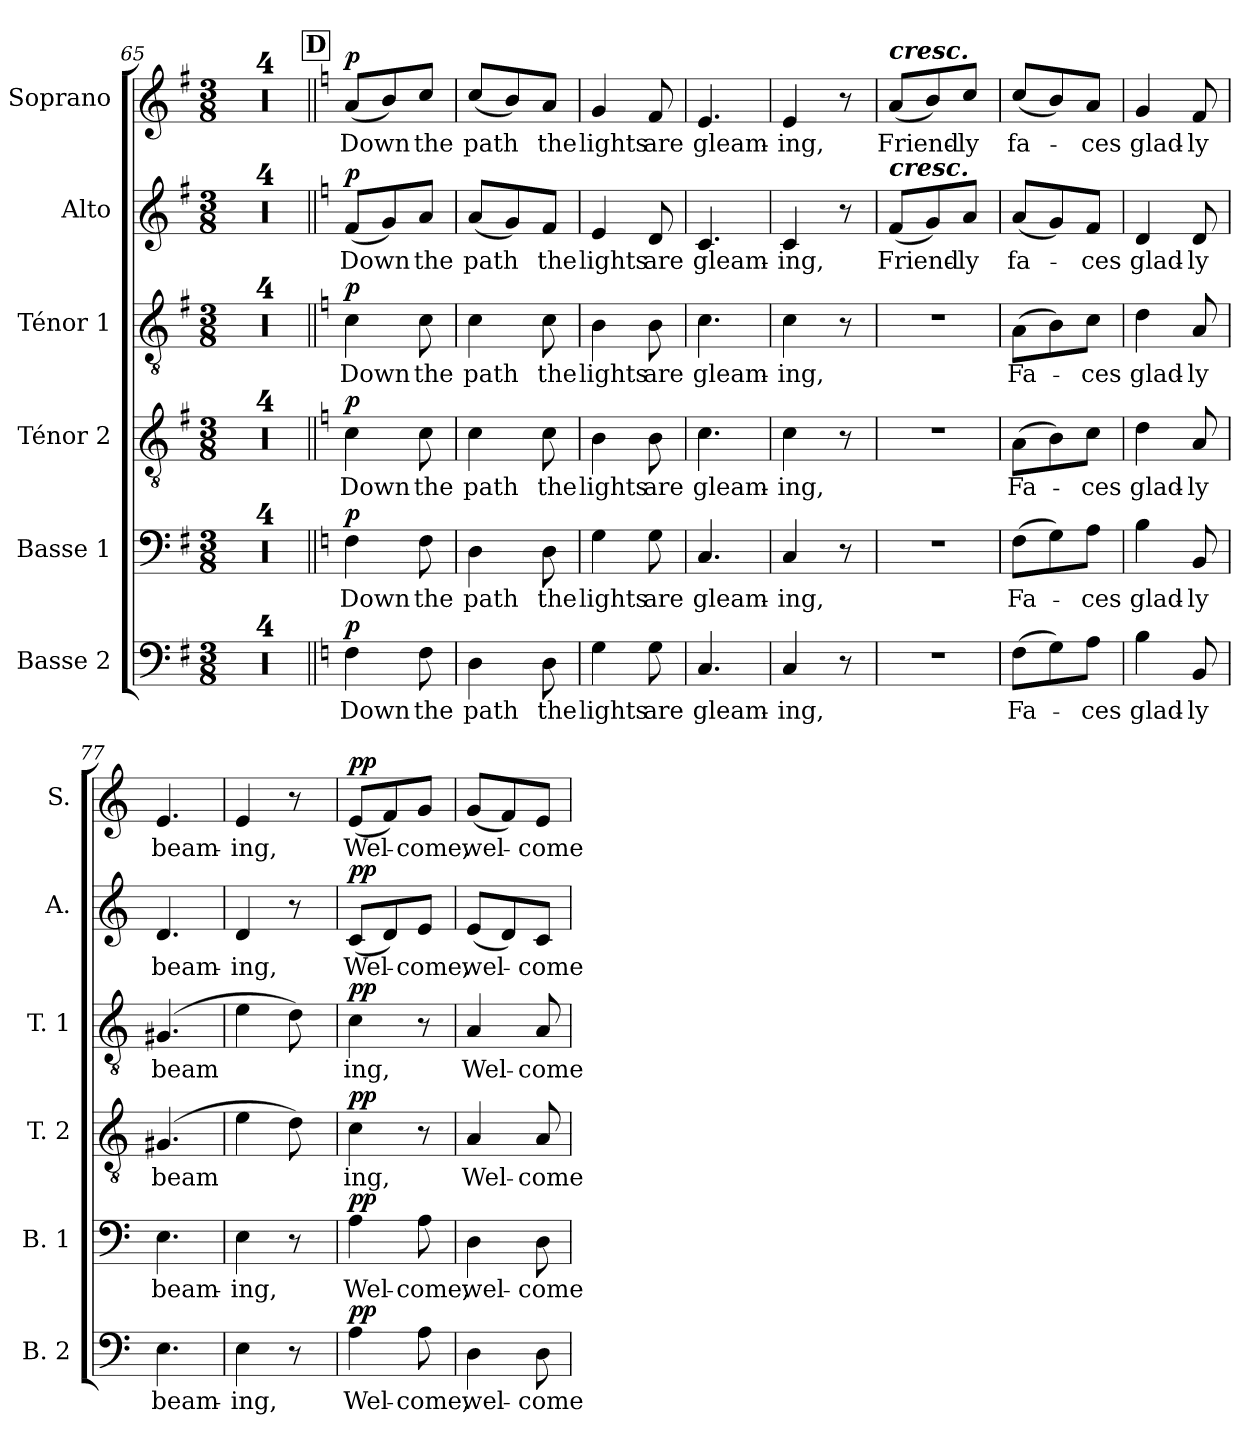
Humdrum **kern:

**kern	**text	**dynam	**kern	**text	**dynam	**kern	**text	**dynam	**kern	**text	**dynam	**kern	**text	**dynam	**kern	**text	**dynam
*part6	*part6	*part6	*part5	*part5	*part5	*part4	*part4	*part4	*part3	*part3	*part3	*part2	*part2	*part2	*part1	*part1	*part1
*staff6	*staff6	*staff6	*staff5	*staff5	*staff5	*staff4	*staff4	*staff4	*staff3	*staff3	*staff3	*staff2	*staff2	*staff2	*staff1	*staff1	*staff1
*I"Basse 2	*	*	*I"Basse 1	*	*	*I"Ténor 2	*	*	*I"Ténor 1	*	*	*I"Alto	*	*	*I"Soprano	*	*
*I'B. 2	*	*	*I'B. 1	*	*	*I'T. 2	*	*	*I'T. 1	*	*	*I'A.	*	*	*I'S.	*	*
*clefF4	*	*	*clefF4	*	*	*clefGv2	*	*	*clefGv2	*	*	*clefG2	*	*	*clefG2	*	*
*k[f#]	*	*	*k[f#]	*	*	*k[f#]	*	*	*k[f#]	*	*	*k[f#]	*	*	*k[f#]	*	*
*M3/8	*	*	*M3/8	*	*	*M3/8	*	*	*M3/8	*	*	*M3/8	*	*	*M3/8	*	*
=65	=65	=65	=65	=65	=65	=65	=65	=65	=65	=65	=65	=65	=65	=65	=65	=65	=65
4.r	.	.	4.r	.	.	4.r	.	.	4.r	.	.	4.r	.	.	4.r	.	.
=66	=66	=66	=66	=66	=66	=66	=66	=66	=66	=66	=66	=66	=66	=66	=66	=66	=66
4.r	.	.	4.r	.	.	4.r	.	.	4.r	.	.	4.r	.	.	4.r	.	.
=67	=67	=67	=67	=67	=67	=67	=67	=67	=67	=67	=67	=67	=67	=67	=67	=67	=67
4.r	.	.	4.r	.	.	4.r	.	.	4.r	.	.	4.r	.	.	4.r	.	.
=68	=68	=68	=68	=68	=68	=68	=68	=68	=68	=68	=68	=68	=68	=68	=68	=68	=68
4.r	.	.	4.r	.	.	4.r	.	.	4.r	.	.	4.r	.	.	4.r	.	.
!!LO:REH:place=s1:a:B:fs=14:t=D
=69||	=69||	=69||	=69||	=69||	=69||	=69||	=69||	=69||	=69||	=69||	=69||	=69||	=69||	=69||	=69||	=69||	=69||
*k[]	*	*	*k[]	*	*	*k[]	*	*	*k[]	*	*	*k[]	*	*	*k[]	*	*
!	!LO:LY:b	!LO:DY:a	!	!LO:LY:b	!LO:DY:a	!	!LO:LY:b	!LO:DY:a	!	!LO:LY:b	!LO:DY:a	!	!LO:LY:b	!LO:DY:a	!	!LO:LY:b	!LO:DY:a
4F\	Down	p	4F\	Down	p	4c\	Down	p	4c\	Down	p	(<8f/L	Down	p	(<8a/L	Down	p
.	.	.	.	.	.	.	.	.	.	.	.	8g/)	.	.	8b/)	.	.
!	!LO:LY:b	!	!	!LO:LY:b	!	!	!LO:LY:b	!	!	!LO:LY:b	!	!	!LO:LY:b	!	!	!LO:LY:b	!
8F\	the	.	8F\	the	.	8c\	the	.	8c\	the	.	8a/J	the	.	8cc/J	the	.
=70	=70	=70	=70	=70	=70	=70	=70	=70	=70	=70	=70	=70	=70	=70	=70	=70	=70
!	!LO:LY:b	!	!	!LO:LY:b	!	!	!LO:LY:b	!	!	!LO:LY:b	!	!	!LO:LY:b	!	!	!LO:LY:b	!
4D\	path	.	4D\	path	.	4c\	path	.	4c\	path	.	(<8a/L	path	.	(<8cc/L	path	.
.	.	.	.	.	.	.	.	.	.	.	.	8g/)	.	.	8b/)	.	.
!	!LO:LY:b	!	!	!LO:LY:b	!	!	!LO:LY:b	!	!	!LO:LY:b	!	!	!LO:LY:b	!	!	!LO:LY:b	!
8D\	the	.	8D\	the	.	8c\	the	.	8c\	the	.	8f/J	the	.	8a/J	the	.
=71	=71	=71	=71	=71	=71	=71	=71	=71	=71	=71	=71	=71	=71	=71	=71	=71	=71
!	!LO:LY:b	!	!	!LO:LY:b	!	!	!LO:LY:b	!	!	!LO:LY:b	!	!	!LO:LY:b	!	!	!LO:LY:b	!
4G\	lights	.	4G\	lights	.	4B\	lights	.	4B\	lights	.	4e/	lights	.	4g/	lights	.
!	!LO:LY:b	!	!	!LO:LY:b	!	!	!LO:LY:b	!	!	!LO:LY:b	!	!	!LO:LY:b	!	!	!LO:LY:b	!
8G\	are	.	8G\	are	.	8B\	are	.	8B\	are	.	8d/	are	.	8f/	are	.
=72	=72	=72	=72	=72	=72	=72	=72	=72	=72	=72	=72	=72	=72	=72	=72	=72	=72
!	!LO:LY:b	!	!	!LO:LY:b	!	!	!LO:LY:b	!	!	!LO:LY:b	!	!	!LO:LY:b	!	!	!LO:LY:b	!
4.C/	gleam-	.	4.C/	gleam-	.	4.c\	gleam-	.	4.c\	gleam-	.	4.c/	gleam-	.	4.e/	gleam-	.
=73	=73	=73	=73	=73	=73	=73	=73	=73	=73	=73	=73	=73	=73	=73	=73	=73	=73
!	!LO:LY:b	!	!	!LO:LY:b	!	!	!LO:LY:b	!	!	!LO:LY:b	!	!	!LO:LY:b	!	!	!LO:LY:b	!
4C/	-ing,	.	4C/	-ing,	.	4c\	-ing,	.	4c\	-ing,	.	4c/	-ing,	.	4e/	-ing,	.
8r	.	.	8r	.	.	8r	.	.	8r	.	.	8r	.	.	8r	.	.
=74	=74	=74	=74	=74	=74	=74	=74	=74	=74	=74	=74	=74	=74	=74	=74	=74	=74
!	!	!	!	!	!	!	!	!	!	!	!	!	!	!	!LO:TX:a:Bi:t=cresc.	!	!
!	!	!	!	!	!	!	!	!	!	!	!	!LO:TX:a:Bi:t=cresc.	!	!	!	!	!
!	!	!	!	!	!	!	!	!	!	!	!	!	!LO:LY:b	!	!	!LO:LY:b	!
4.r	.	.	4.r	.	.	4.r	.	.	4.r	.	.	(<8f/L	Friend-	.	(>8a/L	Friend-	.
.	.	.	.	.	.	.	.	.	.	.	.	8g/)	.	.	8b/)	.	.
!	!	!	!	!	!	!	!	!	!	!	!	!	!LO:LY:b	!	!	!LO:LY:b	!
.	.	.	.	.	.	.	.	.	.	.	.	8a/J	-ly	.	8cc/J	-ly	.
=75	=75	=75	=75	=75	=75	=75	=75	=75	=75	=75	=75	=75	=75	=75	=75	=75	=75
!	!LO:LY:b	!	!	!LO:LY:b	!	!	!LO:LY:b	!	!	!LO:LY:b	!	!	!LO:LY:b	!	!	!LO:LY:b	!
(>8F\L	Fa-	.	(>8F\L	Fa-	.	(>8A\L	Fa-	.	(>8A\L	Fa-	.	(<8a/L	fa-	.	(<8cc/L	fa-	.
8G\)	.	.	8G\)	.	.	8B\)	.	.	8B\)	.	.	8g/)	.	.	8b/)	.	.
!	!LO:LY:b	!	!	!LO:LY:b	!	!	!LO:LY:b	!	!	!LO:LY:b	!	!	!LO:LY:b	!	!	!LO:LY:b	!
8A\J	-ces	.	8A\J	-ces	.	8c\J	-ces	.	8c\J	-ces	.	8f/J	-ces	.	8a/J	-ces	.
=76	=76	=76	=76	=76	=76	=76	=76	=76	=76	=76	=76	=76	=76	=76	=76	=76	=76
!	!LO:LY:b	!	!	!LO:LY:b	!	!	!LO:LY:b	!	!	!LO:LY:b	!	!	!LO:LY:b	!	!	!LO:LY:b	!
4B\	glad-	.	4B\	glad-	.	4d\	glad-	.	4d\	glad-	.	4d/	glad-	.	4g/	glad-	.
!	!LO:LY:b	!	!	!LO:LY:b	!	!	!LO:LY:b	!	!	!LO:LY:b	!	!	!LO:LY:b	!	!	!LO:LY:b	!
8BB/	-ly	.	8BB/	-ly	.	8A/	-ly	.	8A/	-ly	.	8d/	-ly	.	8f/	-ly	.
=77	=77	=77	=77	=77	=77	=77	=77	=77	=77	=77	=77	=77	=77	=77	=77	=77	=77
!	!LO:LY:b	!	!	!LO:LY:b	!	!	!LO:LY:b	!	!	!LO:LY:b	!	!	!LO:LY:b	!	!	!LO:LY:b	!
4.E\	beam-	.	4.E\	beam-	.	(>4.G#X/	beam	.	(>4.G#X/	beam	.	4.d/	beam-	.	4.e/	beam-	.
=78	=78	=78	=78	=78	=78	=78	=78	=78	=78	=78	=78	=78	=78	=78	=78	=78	=78
!	!LO:LY:b	!	!	!LO:LY:b	!	!	!	!	!	!	!	!	!LO:LY:b	!	!	!LO:LY:b	!
4E\	-ing,	.	4E\	-ing,	.	4e\	.	.	4e\	.	.	4d/	-ing,	.	4e/	-ing,	.
8r	.	.	8r	.	.	8d\)	.	.	8d\)	.	.	8r	.	.	8r	.	.
=79	=79	=79	=79	=79	=79	=79	=79	=79	=79	=79	=79	=79	=79	=79	=79	=79	=79
!	!LO:LY:b	!LO:DY:a	!	!LO:LY:b	!LO:DY:a	!	!LO:LY:b	!LO:DY:a	!	!LO:LY:b	!LO:DY:a	!	!LO:LY:b	!LO:DY:a	!	!LO:LY:b	!LO:DY:a
4A\	Wel-	pp	4A\	Wel-	pp	4c\	-ing,	pp	4c\	-ing,	pp	(<8c/L	Wel-	pp	(<8e/L	Wel-	pp
.	.	.	.	.	.	.	.	.	.	.	.	8d/)	.	.	8f/)	.	.
!	!LO:LY:b	!	!	!LO:LY:b	!	!	!	!	!	!	!	!	!LO:LY:b	!	!	!LO:LY:b	!
8A\	-come,	.	8A\	-come,	.	8r	.	.	8r	.	.	8e/J	-come,	.	8g/J	-come,	.
=80	=80	=80	=80	=80	=80	=80	=80	=80	=80	=80	=80	=80	=80	=80	=80	=80	=80
!	!LO:LY:b	!	!	!LO:LY:b	!	!	!LO:LY:b	!	!	!LO:LY:b	!	!	!LO:LY:b	!	!	!LO:LY:b	!
4D\	wel-	.	4D\	wel-	.	4A/	Wel-	.	4A/	Wel-	.	(<8e/L	wel-	.	(<8g/L	wel-	.
.	.	.	.	.	.	.	.	.	.	.	.	8d/)	.	.	8f/)	.	.
!	!LO:LY:b	!	!	!LO:LY:b	!	!	!LO:LY:b	!	!	!LO:LY:b	!	!	!LO:LY:b	!	!	!LO:LY:b	!
8D\	-come	.	8D\	-come	.	8A/	-come	.	8A/	-come	.	8c/J	-come	.	8e/J	-come	.
=	=	=	=	=	=	=	=	=	=	=	=	=	=	=	=	=	=
*-	*-	*-	*-	*-	*-	*-	*-	*-	*-	*-	*-	*-	*-	*-	*-	*-	*-
